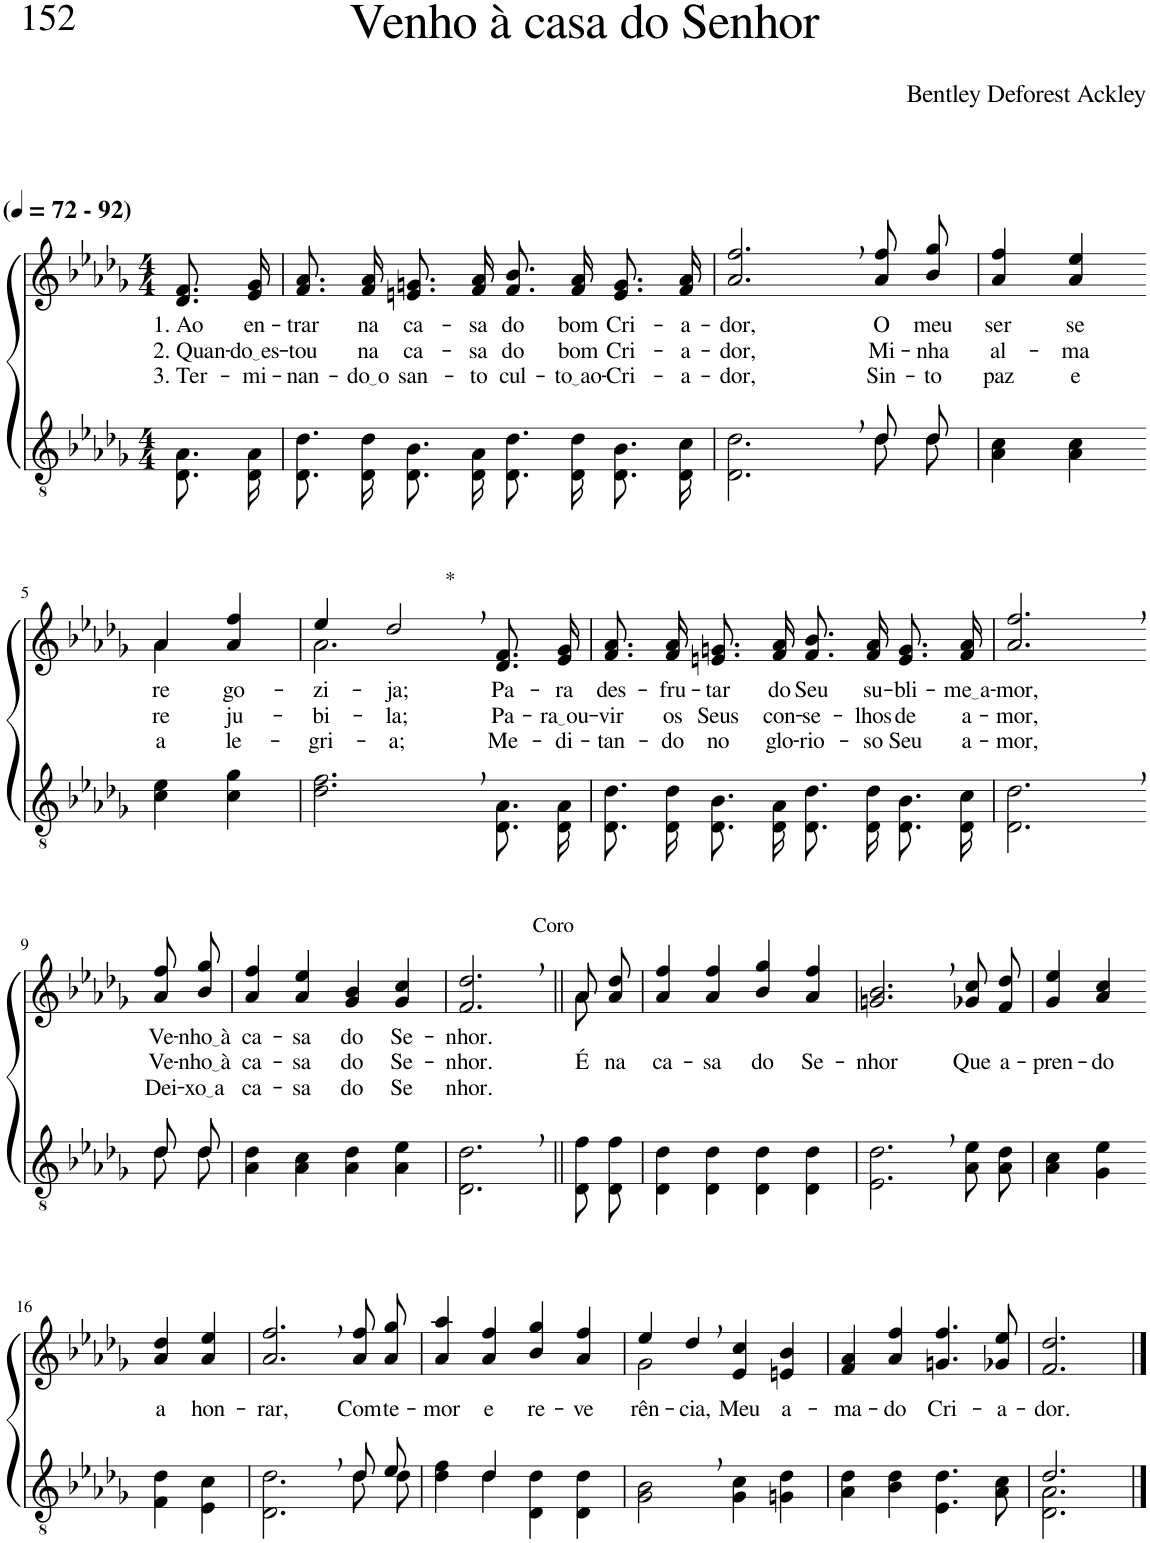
**kern	**kern	**text	**text	**text
*part2	*part1	*part1	*part1	*part1
*staff2	*staff1	*staff1	*staff1	*staff1
*I"Parte III e IV	*I"Parte I e II	*	*	*
*clefGv2	*clefG2	*	*	*
*Trd3c5	*Trd3c5	*	*	*
*k[b-e-a-d-g-]	*k[b-e-a-d-g-]	*	*	*
*M4/4	*M4/4	*	*	*
*MM72	*MM72	*	*	*
=1	=1	=1	=1	=1
!	!LO:TX:a:B:t=(	!	!	!
!	!LO:TX:a:B:t=- 92)	!	!	!
!	!	!LO:LY:b	!LO:LY:b	!LO:LY:b
8.D-/ 8.A-/L	8.d-/ 8.f/L	1. Ao	2. Quan-	3. Ter-
!	!	!LO:LY:b	!LO:LY:b	!LO:LY:b
16D-/ 16A-/Jk	16e-/ 16g-/Jk	en-	do es	-mi-
=2	=2	=2	=2	=2
!	!	!LO:LY:b	!LO:LY:b	!LO:LY:b
8.D-/ 8.d-/L	8.f/ 8.a-/L	-trar	-tou	-nan-
!	!	!LO:LY:b	!LO:LY:b	!LO:LY:b
16D-/ 16d-/Jk	16f/ 16a-/Jk	na	na	do o
!	!	!LO:LY:b	!LO:LY:b	!LO:LY:b
8.D-/ 8.B-/L	8.en/ 8.gn/L	ca-	ca-	san-
!	!	!LO:LY:b	!LO:LY:b	!LO:LY:b
16D-/ 16A-/Jk	16f/ 16a-/Jk	-sa	-sa	-to
!	!	!LO:LY:b	!LO:LY:b	!LO:LY:b
8.D-/ 8.d-/L	8.f/ 8.b-/L	do	do	cul-
!	!	!LO:LY:b	!LO:LY:b	!LO:LY:b
16D-/ 16d-/Jk	16f/ 16a-/Jk	bom	bom	to ao
!	!	!LO:LY:b	!LO:LY:b	!LO:LY:b
8.D-/ 8.B-/L	8.e/ 8.g/L	Cri-	Cri-	-Cri-
!	!	!LO:LY:b	!LO:LY:b	!LO:LY:b
16D-/ 16c/Jk	16f/ 16a-/Jk	-a-	-a-	-a-
=3	=3	=3	=3	=3
*^	*	*	*	*
!	!	!	!LO:LY:b	!LO:LY:b	!LO:LY:b
2.ryy	2.D-\ 2.d-\	2.a-/, 2.ff/,	-dor,	-dor,	-dor,
!	!	!	!LO:LY:b	!LO:LY:b	!LO:LY:b
8d-/L	8d-\L	8a-\ 8ff\L	O	Mi-	Sin-
!	!	!	!LO:LY:b	!LO:LY:b	!LO:LY:b
8d-/J	8d-\J	8b-\ 8gg-\J	meu	-nha	-to
=4	=4	=4	=4	=4	=4
!	!	!	!LO:LY:b	!LO:LY:b	!LO:LY:b
*v	*v	*	*	*	*
4A-\ 4c\	4a-/ 4ff/	ser	al-	paz
!	!	!LO:LY:b	!LO:LY:b	!LO:LY:b
4A-\ 4c\	4a-/ 4ee-/	se	-ma	e
!!LO:LB:g=z
=5-	=5-	=5-	=5-	=5-
*	*^	*	*	*
!	!	!	!LO:LY:b	!LO:LY:b	!LO:LY:b
4c\ 4e-\	4a-/	4a-\	re-	re-	a-
!	!	!	!LO:LY:b	!LO:LY:b	!LO:LY:b
4c\ 4g-\	4a-/ 4ff/	4ryy	-go-	-ju-	-le-
=6	=6	=6	=6	=6	=6
!	!	!	!LO:LY:b	!LO:LY:b	!LO:LY:b
2.d-\, 2.f\,	2.a-,\	4ee-/	-zi-	-bi-	-gri-
!	!	!LO:TX:a:t=*	!	!	!
!	!	!	!LO:LY:b	!LO:LY:b	!LO:LY:b
.	.	2dd-/	-ja;	-la;	-a;
!	!	!	!LO:LY:b	!LO:LY:b	!LO:LY:b
8.D-/ 8.A-/L	4ryy	8.d-/ 8.f/L	Pa-	Pa-	Me-
!	!	!	!LO:LY:b	!LO:LY:b	!LO:LY:b
16D-/ 16A-/Jk	.	16e-/ 16g-/Jk	-ra	ra ou	-di-
=7	=7	=7	=7	=7	=7
!	!	!	!LO:LY:b	!LO:LY:b	!LO:LY:b
*	*v	*v	*	*	*
8.D-/ 8.d-/L	8.f/ 8.a-/L	des-	-vir	-tan-
!	!	!LO:LY:b	!LO:LY:b	!LO:LY:b
16D-/ 16d-/Jk	16f/ 16a-/Jk	-fru-	os	-do
!	!	!LO:LY:b	!LO:LY:b	!LO:LY:b
8.D-/ 8.B-/L	8.en/ 8.gn/L	-tar	Seus	no
!	!	!LO:LY:b	!LO:LY:b	!LO:LY:b
16D-/ 16A-/Jk	16f/ 16a-/Jk	do	con-	glo-
!	!	!LO:LY:b	!LO:LY:b	!LO:LY:b
8.D-/ 8.d-/L	8.f/ 8.b-/L	Seu	-se-	-rio-
!	!	!LO:LY:b	!LO:LY:b	!LO:LY:b
16D-/ 16d-/Jk	16f/ 16a-/Jk	su-	-lhos	-so
!	!	!LO:LY:b	!LO:LY:b	!LO:LY:b
8.D-/ 8.B-/L	8.e/ 8.g/L	-bli-	de	Seu
!	!	!LO:LY:b	!LO:LY:b	!LO:LY:b
16D-/ 16c/Jk	16f/ 16a-/Jk	me a	a-	a-
=8	=8	=8	=8	=8
!	!	!LO:LY:b	!LO:LY:b	!LO:LY:b
2.D-\, 2.d-\,	2.a-/, 2.ff/,	-mor,	-mor,	-mor,
!!LO:LB:g=z
=9-	=9-	=9-	=9-	=9-
*^	*	*	*	*
!	!	!	!LO:LY:b	!LO:LY:b	!LO:LY:b
8d-/L	8d-\L	8a-\ 8ff\L	Ve-	Ve-	Dei-
!	!	!	!LO:LY:b	!LO:LY:b	!LO:LY:b
8d-/J	8d-\J	8b-\ 8gg-\J	nho à	nho à	xo a
=10	=10	=10	=10	=10	=10
!	!	!	!LO:LY:b	!LO:LY:b	!LO:LY:b
*v	*v	*	*	*	*
4A-\ 4d-\	4a-/ 4ff/	ca-	ca-	ca-
!	!	!LO:LY:b	!LO:LY:b	!LO:LY:b
4A-\ 4c\	4a-/ 4ee-/	-sa	-sa	-sa
!	!	!LO:LY:b	!LO:LY:b	!LO:LY:b
4A-\ 4d-\	4g-/ 4b-/	do	do	do
!	!	!LO:LY:b	!LO:LY:b	!LO:LY:b
4A-\ 4e-\	4g-/ 4cc/	Se-	Se-	Se
=11	=11	=11	=11	=11
!	!LO:TX:a:t=Coro	!	!	!
!	!	!LO:LY:b	!LO:LY:b	!LO:LY:b
2.D-\, 2.d-\,	2.f/, 2.dd-/,	-nhor.	-nhor.	nhor.
=12||	=12||	=12||	=12||	=12||
*	*^	*	*	*
!	!	!	!	!LO:LY:b	!
8D-/ 8f/L	8a-\L	8a-\	.	É	.
!	!	!	!	!LO:LY:b	!
8D-/ 8f/J	8a-\ 8dd-\J	8ryy	.	na	.
=13	=13	=13	=13	=13	=13
!	!	!	!	!LO:LY:b	!
*	*v	*v	*	*	*
4D-\ 4d-\	4a-/ 4ff/	.	ca-	.
!	!	!	!LO:LY:b	!
4D-\ 4d-\	4a-/ 4ff/	.	-sa	.
!	!	!	!LO:LY:b	!
4D-\ 4d-\	4b-/ 4gg-/	.	do	.
!	!	!	!LO:LY:b	!
4D-\ 4d-\	4a-/ 4ff/	.	Se-	.
=14	=14	=14	=14	=14
!	!	!	!LO:LY:b	!
2.E-\, 2.d-\,	2.gn/, 2.b-/,	.	-nhor	.
!	!	!	!LO:LY:b	!
8A-\ 8e-\L	8g-X\ 8cc\L	.	Que	.
!	!	!	!LO:LY:b	!
8A-\ 8d-\J	8f\ 8dd-\J	.	a-	.
=15	=15	=15	=15	=15
!	!	!	!LO:LY:b	!
4A-\ 4c\	4g-/ 4ee-/	.	-pren-	.
!	!	!	!LO:LY:b	!
4G-\ 4e-\	4a-/ 4cc/	.	-do	.
!!LO:LB:g=z
=16-	=16-	=16-	=16-	=16-
!	!	!LO:LY:b	!	!
4F\ 4d-\	4a-/ 4dd-/	a	.	.
!	!	!LO:LY:b	!	!
4E-\ 4c\	4a-/ 4ee-/	hon-	.	.
=17	=17	=17	=17	=17
*^	*	*	*	*
!	!	!	!LO:LY:b	!	!
2.ryy	2.D-\ 2.d-\	2.a-/, 2.ff/,	-rar,	.	.
!	!	!	!LO:LY:b	!	!
8d-/L	8d-\L	8a-\ 8ff\L	Com	.	.
!	!	!	!LO:LY:b	!	!
8e-/J	8d-\J	8a-\ 8gg-\J	te-	.	.
=18	=18	=18	=18	=18	=18
!	!	!	!LO:LY:b	!	!
4ryy	4d-\ 4f\	4a-/ 4aa-/	-mor	.	.
!	!	!	!LO:LY:b	!	!
4d-/	4d-\	4a-/ 4ff/	e	.	.
!	!	!	!LO:LY:b	!	!
2ryy	4D-\ 4d-\	4b-/ 4gg-/	re-	.	.
!	!	!	!LO:LY:b	!	!
.	4D-\ 4d-\	4a-/ 4ff/	-ve-	.	.
=19	=19	=19	=19	=19	=19
*	*	*^	*	*	*
!	!	!	!	!LO:LY:b	!	!
*v	*v	*	*	*	*	*
2G-\, 2B-\,	4ee-/	2g-\	-rên-	.	.
!	!	!	!LO:LY:b	!	!
.	4dd-,/	.	-cia,	.	.
!	!	!	!LO:LY:b	!	!
4G-\ 4c\	4e-/ 4cc/	2ryy	Meu	.	.
!	!	!	!LO:LY:b	!	!
4Gn\ 4d-\	4en/ 4b-/	.	a-	.	.
*	*v	*v	*	*	*
=20	=20	=20	=20	=20
!	!	!LO:LY:b	!	!
4A-\ 4d-\	4f/ 4a-/	-ma-	.	.
!	!	!LO:LY:b	!	!
4B-\ 4d-\	4a-/ 4ff/	-do	.	.
!	!	!LO:LY:b	!	!
4.E-\ 4.d-\	4.gn/ 4.ff/	Cri-	.	.
!	!	!LO:LY:b	!	!
8A-\ 8c\	8g-X/ 8ee-/	-a-	.	.
=21	=21	=21	=21	=21
*^	*	*	*	*
!	!	!	!LO:LY:b	!	!
2.d-/	2.D-\ 2.A-\	2.f/ 2.dd-/	-dor.	.	.
*v	*v	*	*	*	*
==	==	==	==	==
*-	*-	*-	*-	*-
